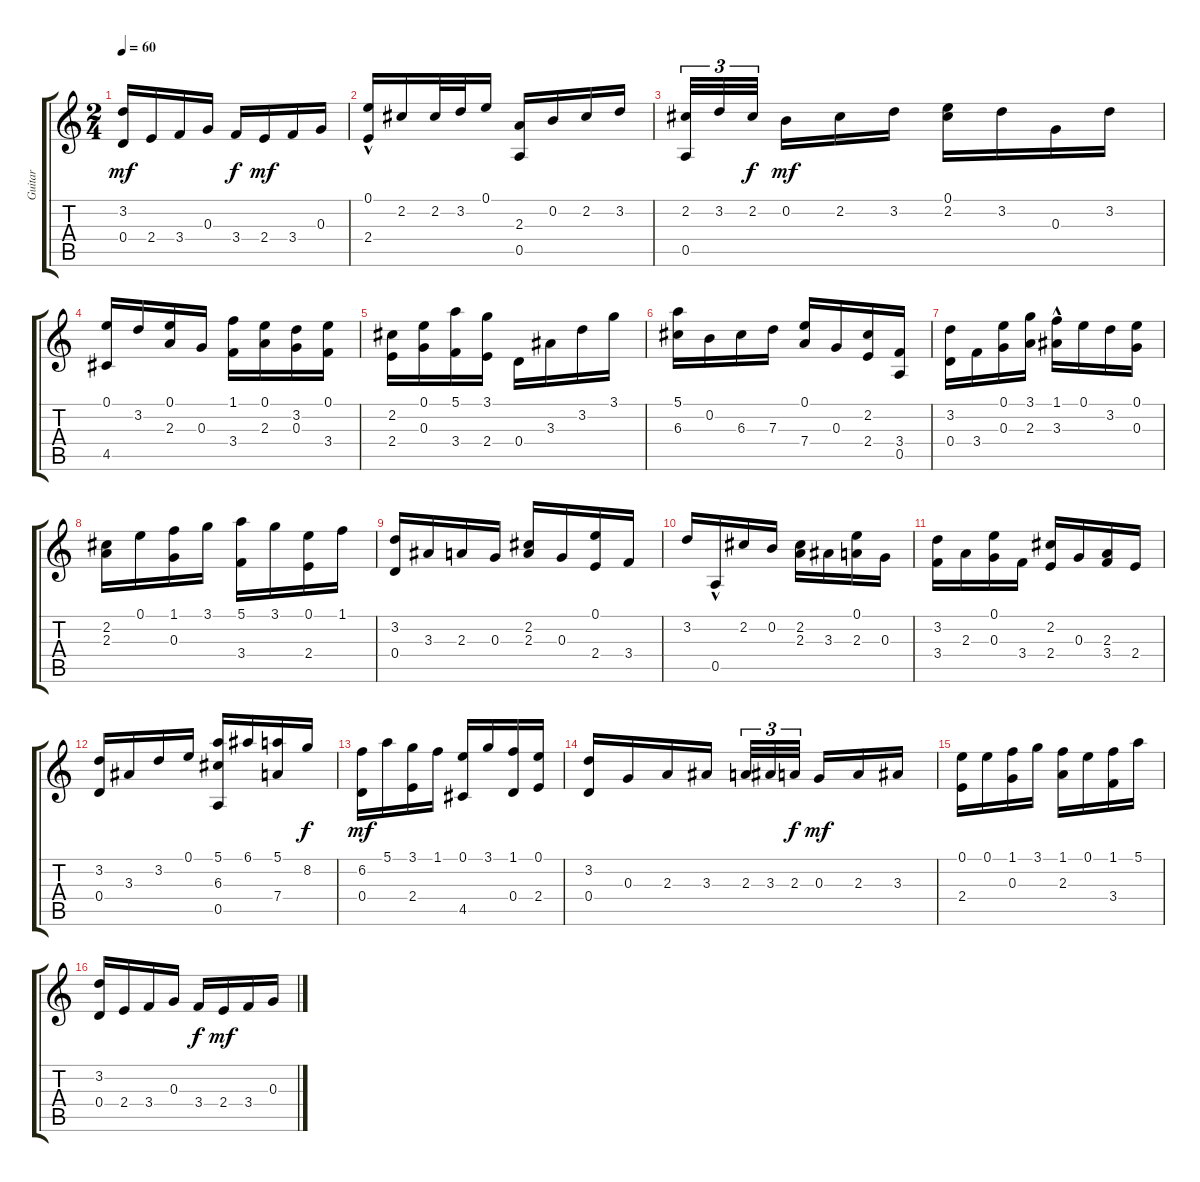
\track ("Guitar" "Guitar") {instrument acousticguitarnylon}
\staff {score tabs}
\tuning (E4 B3 G3 D3 A2 E2) {hide}
\ts (2 4)
\tempo 60
\clef g2
\ks c
(3.2 0.4).16{dy mf} 2.4.16 3.4.16 0.3.16 3.4.16{dy f} 2.4.16{dy mf} 3.4.16 0.3.16 |
(0.1{hac} 2.4).16 2.2.16 2.2.32 3.2.32 0.1.16 (2.3 0.5).16 0.2.16 2.2.16 3.2.16 |
(2.2 0.5).32{tu (3 2)} 3.2.32{tu (3 2)} 2.2.32{tu (3 2) dy f} 0.2.16{dy mf} 2.2.16 3.2.16 (0.1 2.2).16 3.2.16 0.3.16 3.2.16 |
(0.1 4.5).16 3.2.16 (0.1 2.3).16 0.3.16 (1.1 3.4).16 (0.1 2.3).16 (3.2 0.3).16 (0.1 3.4).16 |
(2.2 2.4).16 (0.1 0.3).16 (5.1 3.4).16 (3.1 2.4).16 0.4.16 3.3.16 3.2.16 3.1.16 |
(5.1 6.3).16 0.2.16 6.3.16 7.3.16 (0.1 7.4).16 0.3.16 (2.2 2.4).16 (3.4 0.5).16 |
(3.2 0.4).16 3.4.16 (0.1 0.3).16 (3.1 2.3).16 (1.1 3.3{hac}).16 0.1.16 3.2.16 (0.1 0.3).16 |
(2.2 2.3).16 0.1.16 (1.1 0.3).16 3.1.16 (5.1 3.4).16 3.1.16 (0.1 2.4).16 1.1.16 |
(3.2 0.4).16 3.3.16 2.3.16 0.3.16 (2.2 2.3).16 0.3.16 (0.1 2.4).16 3.4.16 |
3.2.16 0.5{hac}.16 2.2.16 0.2.16 (2.2 2.3).16 3.3.16 (0.1 2.3).16 0.3.16 |
(3.2 3.4).16 2.3.16 (0.1 0.3).16 3.4.16 (2.2 2.4).16 0.3.16 (2.3 3.4).16 2.4.16 |
(3.2 0.4).16 3.3.16 3.2.16 0.1.16 (5.1 6.3 0.5).16 6.1.16 (5.1 7.4).16 8.2.16{dy f} |
(6.2 0.4).16{dy mf} 5.1.16 (3.1 2.4).16 1.1.16 (0.1 4.5).16 3.1.16 (1.1 0.4).16 (0.1 2.4).16 |
(3.2 0.4).16 0.3.16 2.3.16 3.3.16 2.3.32{tu (3 2)} 3.3.32{tu (3 2)} 2.3.32{tu (3 2) dy f} 0.3.16{dy mf} 2.3.16 3.3.16 |
(0.1 2.4).16 0.1.16 (1.1 0.3).16 3.1.16 (1.1 2.3).16 0.1.16 (1.1 3.4).16 5.1.16 |
(3.2 0.4).16 2.4.16 3.4.16 0.3.16 3.4.16{dy f} 2.4.16{dy mf} 3.4.16 0.3.16
